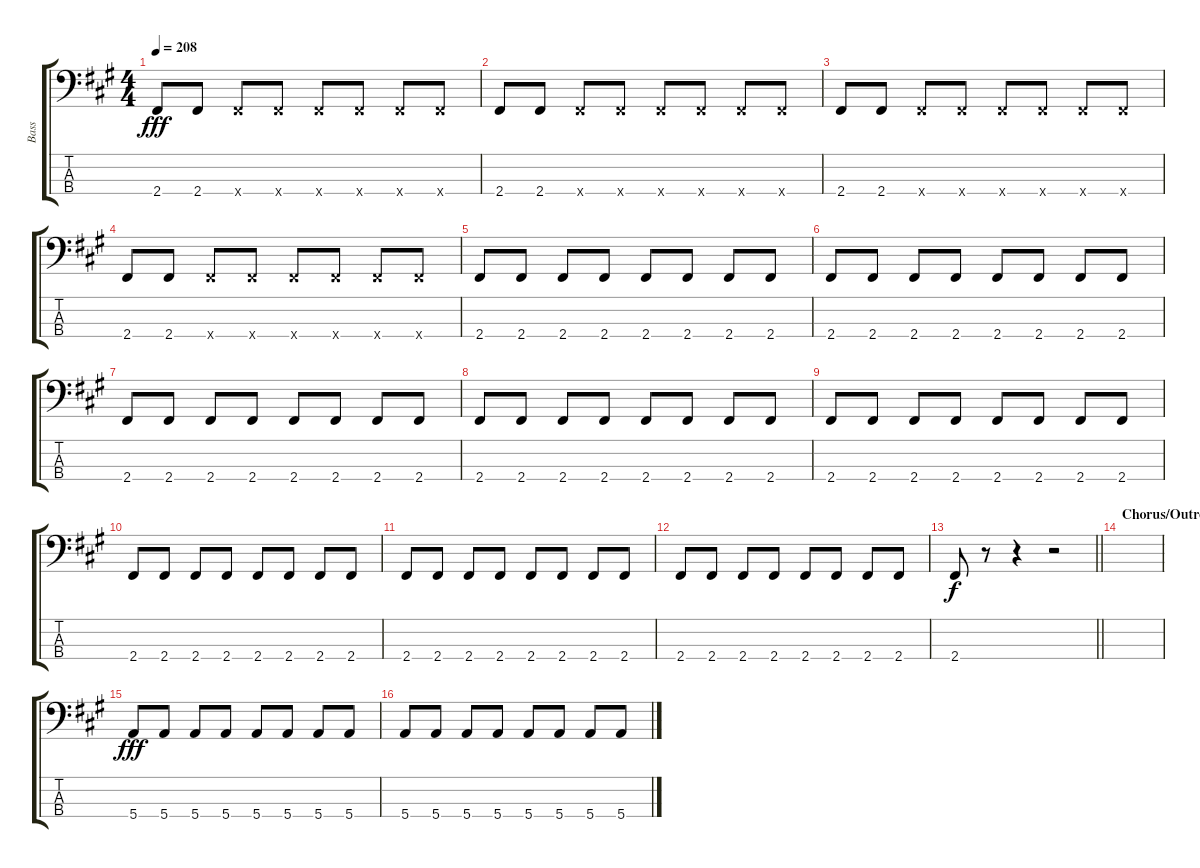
\track ("Bass" "Bass") {instrument electricbassfinger}
\staff {score tabs}
\tuning (G2 D2 A1 E1) {hide}
\ts (4 4)
\tempo 208
\clef f4
\ks a
2.4.8{dy fff} 2.4.8 2.4{x}.8 2.4{x}.8 2.4{x}.8 2.4{x}.8 2.4{x}.8 2.4{x}.8 |
2.4.8 2.4.8 2.4{x}.8 2.4{x}.8 2.4{x}.8 2.4{x}.8 2.4{x}.8 2.4{x}.8 |
2.4.8 2.4.8 2.4{x}.8 2.4{x}.8 2.4{x}.8 2.4{x}.8 2.4{x}.8 2.4{x}.8 |
2.4.8 2.4.8 2.4{x}.8 2.4{x}.8 2.4{x}.8 2.4{x}.8 2.4{x}.8 2.4{x}.8 |
2.4.8 2.4.8 2.4.8 2.4.8 2.4.8 2.4.8 2.4.8 2.4.8 |
2.4.8 2.4.8 2.4.8 2.4.8 2.4.8 2.4.8 2.4.8 2.4.8 |
2.4.8 2.4.8 2.4.8 2.4.8 2.4.8 2.4.8 2.4.8 2.4.8 |
2.4.8 2.4.8 2.4.8 2.4.8 2.4.8 2.4.8 2.4.8 2.4.8 |
2.4.8 2.4.8 2.4.8 2.4.8 2.4.8 2.4.8 2.4.8 2.4.8 |
2.4.8 2.4.8 2.4.8 2.4.8 2.4.8 2.4.8 2.4.8 2.4.8 |
2.4.8 2.4.8 2.4.8 2.4.8 2.4.8 2.4.8 2.4.8 2.4.8 |
2.4.8 2.4.8 2.4.8 2.4.8 2.4.8 2.4.8 2.4.8 2.4.8 |
\barLineRight lightlight
2.4.8{dy f} r.8 r.4 r.2 |
\section ("" "Chorus/Outro")
|
5.4.8{dy fff} 5.4.8 5.4.8 5.4.8 5.4.8 5.4.8 5.4.8 5.4.8 |
5.4.8 5.4.8 5.4.8 5.4.8 5.4.8 5.4.8 5.4.8 5.4.8
